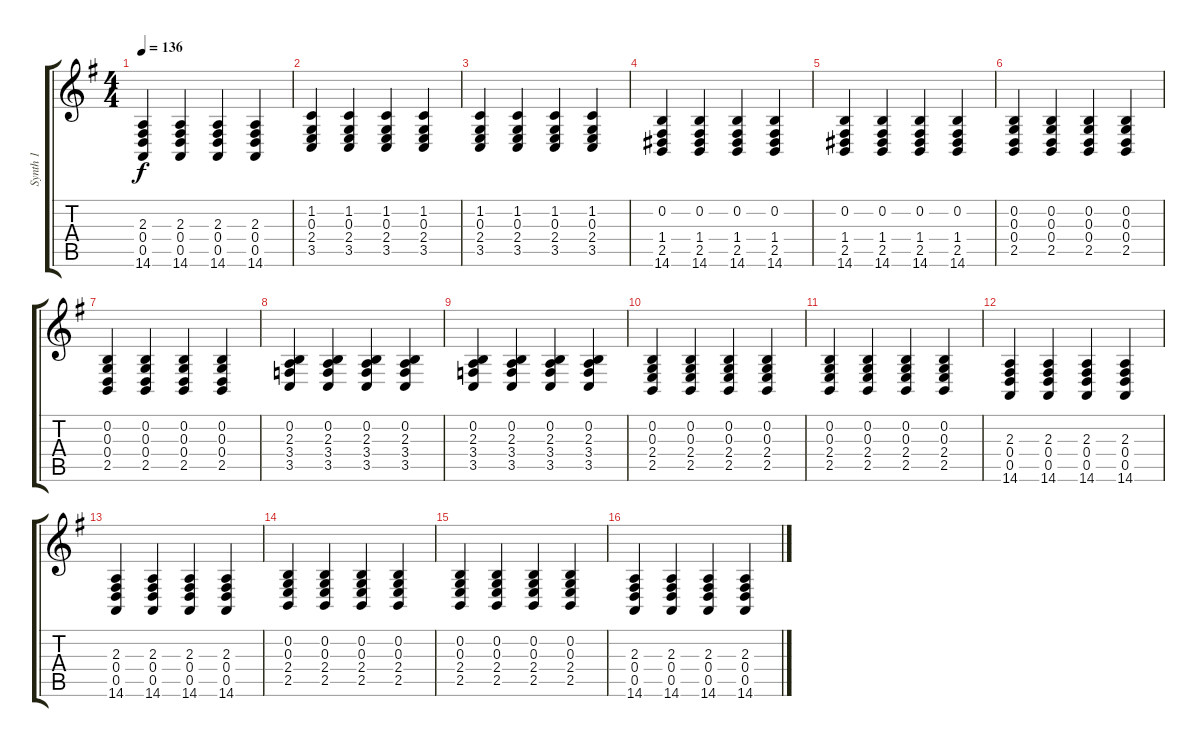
\track ("Synth 1" "Synth 1") {instrument acousticgrandpiano}
\staff {score tabs}
\tuning (E4 B3 G3 D3 A2 E2) {hide}
\ts (4 4)
\tempo 136
\clef g2
\ks g
(2.3 0.4 0.5 14.6).4{dy f} (2.3 0.4 0.5 14.6).4 (2.3 0.4 0.5 14.6).4 (2.3 0.4 0.5 14.6).4 |
(1.2 0.3 2.4 3.5).4 (1.2 0.3 2.4 3.5).4 (1.2 0.3 2.4 3.5).4 (1.2 0.3 2.4 3.5).4 |
(1.2 0.3 2.4 3.5).4 (1.2 0.3 2.4 3.5).4 (1.2 0.3 2.4 3.5).4 (1.2 0.3 2.4 3.5).4 |
(0.2 1.4 2.5 14.6).4 (0.2 1.4 2.5 14.6).4 (0.2 1.4 2.5 14.6).4 (0.2 1.4 2.5 14.6).4 |
(0.2 1.4 2.5 14.6).4 (0.2 1.4 2.5 14.6).4 (0.2 1.4 2.5 14.6).4 (0.2 1.4 2.5 14.6).4 |
(0.2 0.3 0.4 2.5).4 (0.2 0.3 0.4 2.5).4 (0.2 0.3 0.4 2.5).4 (0.2 0.3 0.4 2.5).4 |
(0.2 0.3 0.4 2.5).4 (0.2 0.3 0.4 2.5).4 (0.2 0.3 0.4 2.5).4 (0.2 0.3 0.4 2.5).4 |
(0.2 2.3 3.4 3.5).4 (0.2 2.3 3.4 3.5).4 (0.2 2.3 3.4 3.5).4 (0.2 2.3 3.4 3.5).4 |
(0.2 2.3 3.4 3.5).4 (0.2 2.3 3.4 3.5).4 (0.2 2.3 3.4 3.5).4 (0.2 2.3 3.4 3.5).4 |
(0.2 0.3 2.4 2.5).4 (0.2 0.3 2.4 2.5).4 (0.2 0.3 2.4 2.5).4 (0.2 0.3 2.4 2.5).4 |
(0.2 0.3 2.4 2.5).4 (0.2 0.3 2.4 2.5).4 (0.2 0.3 2.4 2.5).4 (0.2 0.3 2.4 2.5).4 |
(2.3 0.4 0.5 14.6).4 (2.3 0.4 0.5 14.6).4 (2.3 0.4 0.5 14.6).4 (2.3 0.4 0.5 14.6).4 |
(2.3 0.4 0.5 14.6).4 (2.3 0.4 0.5 14.6).4 (2.3 0.4 0.5 14.6).4 (2.3 0.4 0.5 14.6).4 |
(0.2 0.3 2.4 2.5).4 (0.2 0.3 2.4 2.5).4 (0.2 0.3 2.4 2.5).4 (0.2 0.3 2.4 2.5).4 |
(0.2 0.3 2.4 2.5).4 (0.2 0.3 2.4 2.5).4 (0.2 0.3 2.4 2.5).4 (0.2 0.3 2.4 2.5).4 |
(2.3 0.4 0.5 14.6).4 (2.3 0.4 0.5 14.6).4 (2.3 0.4 0.5 14.6).4 (2.3 0.4 0.5 14.6).4
